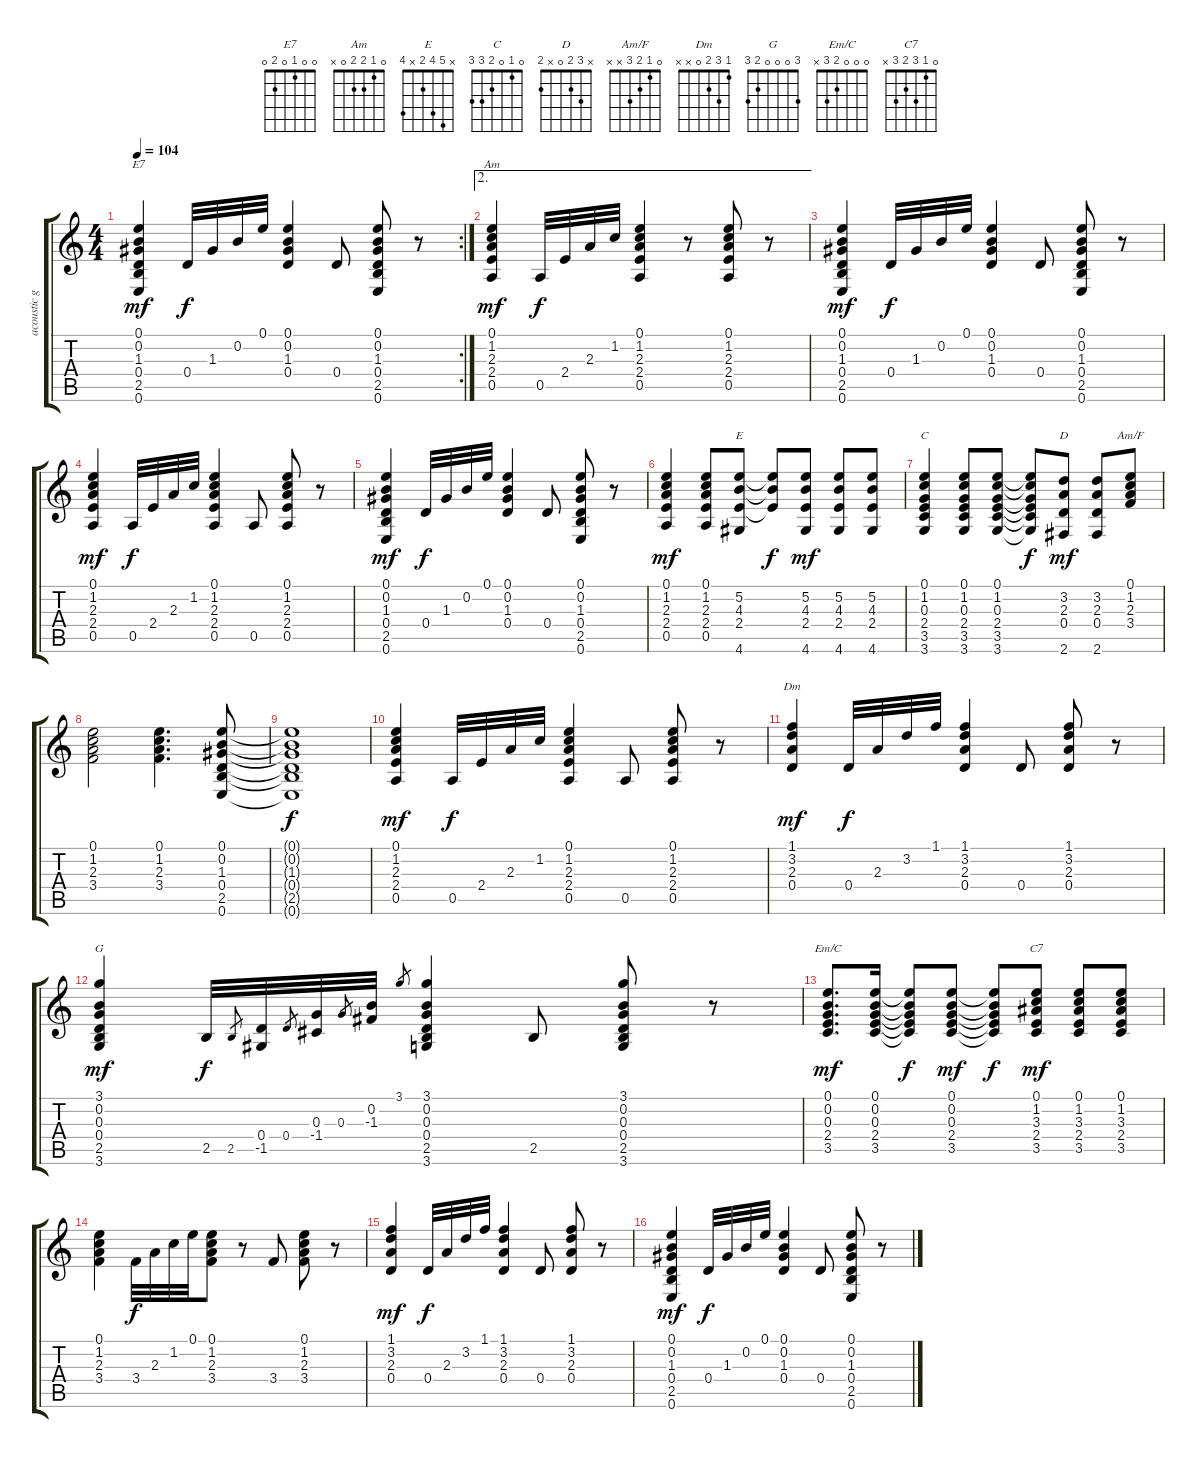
\track ("acoustic guitar " "acoustic g") {instrument acousticguitarnylon}
\staff {score tabs}
\tuning (E4 B3 G3 D3 A2 E2) {hide}
\chord ("E7" 0 0 1 0 2 0)
\chord ("Am" 0 1 2 2 0 x)
\chord ("E" x 5 4 2 x 4)
\chord ("C" 0 1 0 2 3 3)
\chord ("D" x 3 2 0 x 2)
\chord ("Am/F" 0 1 2 3 x x)
\chord ("Dm" 1 3 2 0 x x)
\chord ("G" 3 0 0 0 2 3)
\chord ("Em/C" 0 0 0 2 3 x)
\chord ("C7" 0 1 3 2 3 x)
\rc 2
\ts (4 4)
\tempo 104
\clef g2
\ks c
(0.1 0.2 1.3 0.4 2.5 0.6).4{ch "E7" dy mf} 0.4.32{dy f} 1.3.32 0.2.32 0.1.32 (0.1 0.2 1.3 0.4).4 0.4.8 (0.1 0.2 1.3 0.4 2.5 0.6).8 r.8 |
\ae 2
(0.1 1.2 2.3 2.4 0.5).4{ch "Am" dy mf volume 16} 0.5.32{dy f} 2.4.32 2.3.32 1.2.32 (0.1 1.2 2.3 2.4 0.5).4 r.8 (0.1 1.2 2.3 2.4 0.5).8 r.8 |
(0.1 0.2 1.3 0.4 2.5 0.6).4{dy mf} 0.4.32{dy f} 1.3.32 0.2.32 0.1.32 (0.1 0.2 1.3 0.4).4 0.4.8 (0.1 0.2 1.3 0.4 2.5 0.6).8 r.8 |
(0.1 1.2 2.3 2.4 0.5).4{dy mf volume 16} 0.5.32{dy f} 2.4.32 2.3.32 1.2.32 (0.1 1.2 2.3 2.4 0.5).4 0.5.8 (0.1 1.2 2.3 2.4 0.5).8 r.8 |
(0.1 0.2 1.3 0.4 2.5 0.6).4{dy mf} 0.4.32{dy f} 1.3.32 0.2.32 0.1.32 (0.1 0.2 1.3 0.4).4 0.4.8 (0.1 0.2 1.3 0.4 2.5 0.6).8 r.8 |
(0.1 1.2 2.3 2.4 0.5).4{dy mf} (0.1 1.2 2.3 2.4 0.5).8 (5.2 4.3 2.4 4.6).8{ch "E"} (5.2{t} 4.3{t} 2.4{t}).8{dy f} (5.2 4.3 2.4 4.6).8{dy mf} (5.2 4.3 2.4 4.6).8 (5.2 4.3 2.4 4.6).8 |
(0.1 1.2 0.3 2.4 3.5 3.6).4{ch "C"} (0.1 1.2 0.3 2.4 3.5 3.6).8 (0.1 1.2 0.3 2.4 3.5 3.6).8 (0.1{t} 1.2{t} 0.3{t} 2.4{t} 3.5{t} 3.6{t}).8{dy f} (3.2 2.3 0.4 2.6).8{ch "D" dy mf} (3.2 2.3 0.4 2.6).8 (0.1 1.2 2.3 3.4).8{ch "Am/F"} |
(0.1 1.2 2.3 3.4).2 (0.1 1.2 2.3 3.4).4{d} (0.1 0.2 1.3 0.4 2.5 0.6).8 |
(0.1{t} 0.2{t} 1.3{t} 0.4{t} 2.5{t} 0.6{t}).1{dy f} |
(0.1 1.2 2.3 2.4 0.5).4{dy mf volume 16} 0.5.32{dy f} 2.4.32 2.3.32 1.2.32 (0.1 1.2 2.3 2.4 0.5).4 0.5.8 (0.1 1.2 2.3 2.4 0.5).8 r.8 |
(1.1 3.2 2.3 0.4).4{ch "Dm" dy mf} 0.4.32{dy f} 2.3.32 3.2.32 1.1.32 (1.1 3.2 2.3 0.4).4 0.4.8 (1.1 3.2 2.3 0.4).8 r.8 |
(3.1 0.2 0.3 0.4 2.5 3.6).4{ch "G" dy mf} 2.5.32{dy f} 2.5.8{gr} (0.4 -1.5).32 0.4.8{gr} (0.3 -1.4).32 0.3.8{gr} (0.2 -1.3).32 3.1.8{gr} (3.1 0.2 0.3 0.4 2.5 3.6).4 2.5.8 (3.1 0.2 0.3 0.4 2.5 3.6).8 r.8 |
(0.1 0.2 0.3 2.4 3.5).8{d ch "Em/C" dy mf} (0.1 0.2 0.3 2.4 3.5).16 (0.1{t} 0.2{t} 0.3{t} 2.4{t} 3.5{t}).8{dy f} (0.1 0.2 0.3 2.4 3.5).8{dy mf} (0.1{t} 0.2{t} 0.3{t} 2.4{t} 3.5{t}).8{dy f} (0.1 1.2 3.3 2.4 3.5).8{ch "C7" dy mf} (0.1 1.2 3.3 2.4 3.5).8 (0.1 1.2 3.3 2.4 3.5).8 |
(0.1 1.2 2.3 3.4).4 3.4.32{dy f} 2.3.32 1.2.32 0.1.32 (0.1 1.2 2.3 3.4).8 r.8 3.4.8 (0.1 1.2 2.3 3.4).8 r.8 |
(1.1 3.2 2.3 0.4).4{dy mf} 0.4.32{dy f} 2.3.32 3.2.32 1.1.32 (1.1 3.2 2.3 0.4).4 0.4.8 (1.1 3.2 2.3 0.4).8 r.8 |
(0.1 0.2 1.3 0.4 2.5 0.6).4{dy mf} 0.4.32{dy f} 1.3.32 0.2.32 0.1.32 (0.1 0.2 1.3 0.4).4 0.4.8 (0.1 0.2 1.3 0.4 2.5 0.6).8 r.8
